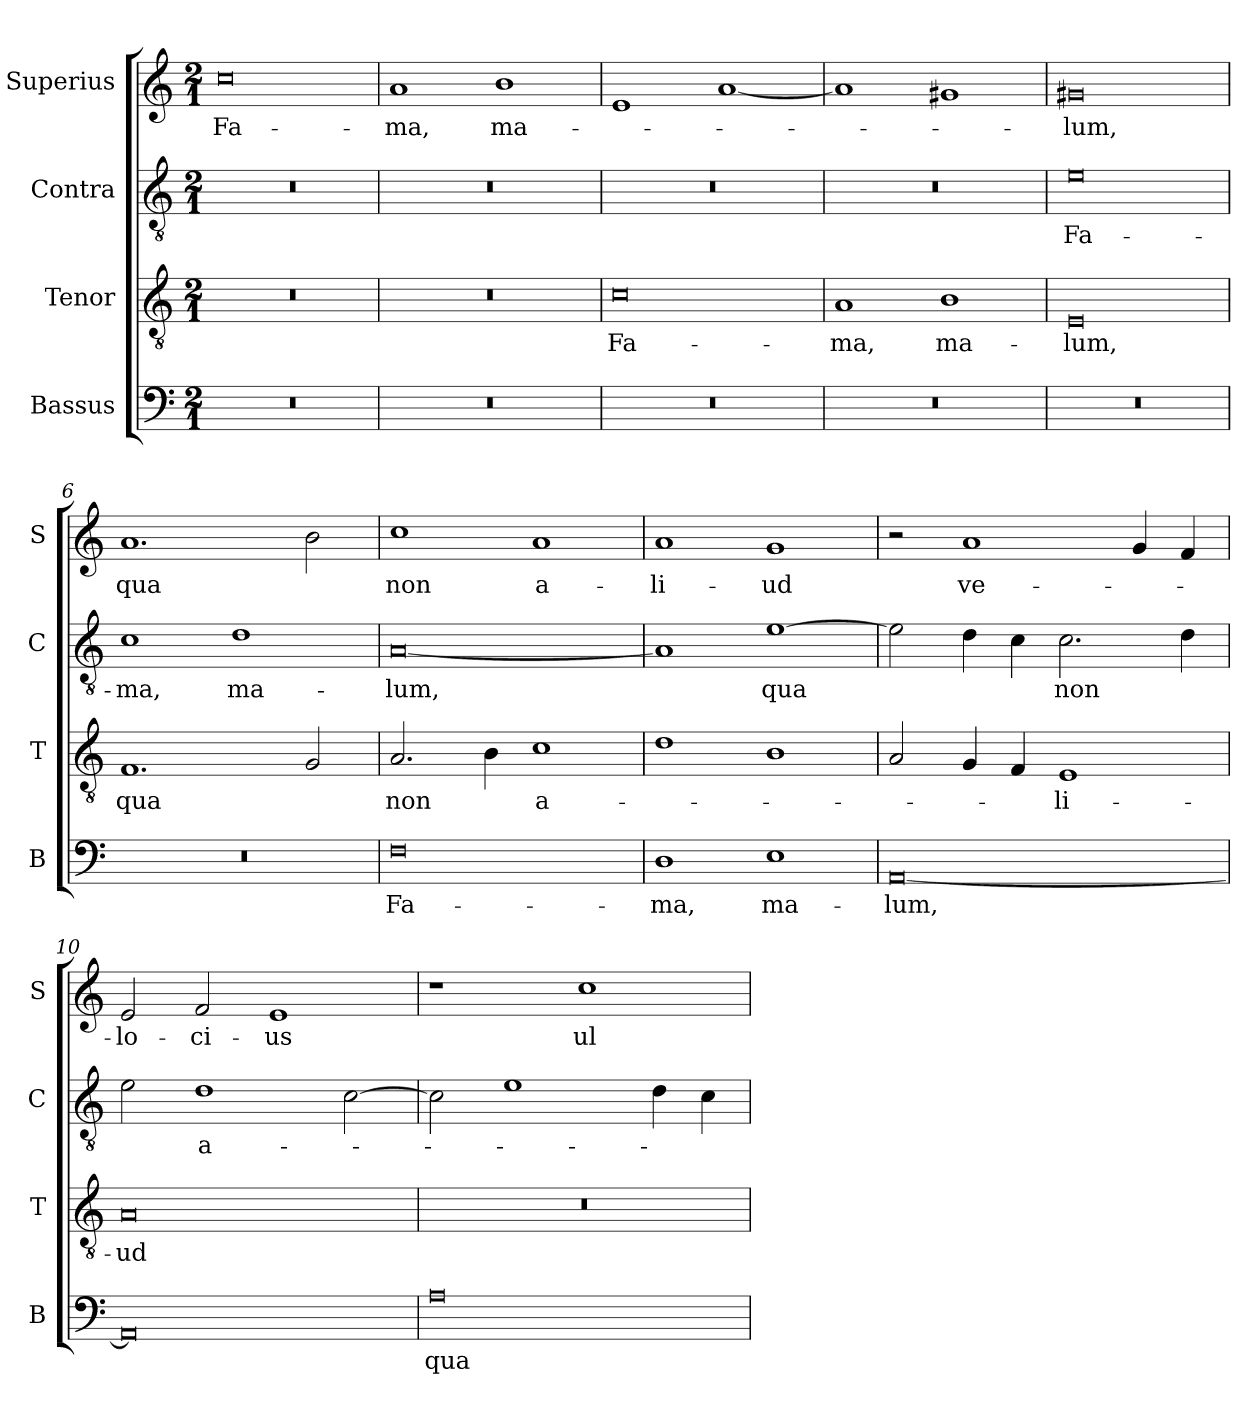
**kern	**text	**kern	**text	**kern	**text	**kern	**text
*part4	*part4	*part3	*part3	*part2	*part2	*part1	*part1
*staff4	*staff4	*staff3	*staff3	*staff2	*staff2	*staff1	*staff1
*I"Bassus	*	*I"Tenor	*	*I"Contra	*	*I"Superius	*
*I'B	*	*I'T	*	*I'C	*	*I'S	*
*clefF4	*	*clefGv2	*	*clefGv2	*	*clefG2	*
*k[]	*	*k[]	*	*k[]	*	*k[]	*
*M2/1	*	*M2/1	*	*M2/1	*	*M2/1	*
=1	=1	=1	=1	=1	=1	=1	=1
0r	.	0r	.	0r	.	0cc	Fa-
=2	=2	=2	=2	=2	=2	=2	=2
0r	.	0r	.	0r	.	1a	-ma,
.	.	.	.	.	.	1b	ma-
=3	=3	=3	=3	=3	=3	=3	=3
0r	.	0c	Fa-	0r	.	1e	.
.	.	.	.	.	.	[1a	.
=4	=4	=4	=4	=4	=4	=4	=4
0r	.	1A	-ma,	0r	.	1a]	.
.	.	1B	ma-	.	.	1g#X	.
=5	=5	=5	=5	=5	=5	=5	=5
0r	.	0E	-lum,	0e	Fa-	0g#X	-lum,
=6	=6	=6	=6	=6	=6	=6	=6
0r	.	1.F	qua	1c	-ma,	1.a	qua
.	.	.	.	1d	ma-	.	.
.	.	2G/	.	.	.	2b\	.
=7	=7	=7	=7	=7	=7	=7	=7
0F	Fa-	2.A/	non	[0A	-lum,	1cc	non
.	.	4B\	.	.	.	.	.
.	.	1c	a-	.	.	1a	a-
=8	=8	=8	=8	=8	=8	=8	=8
1D	-ma,	1d	.	1A]	.	1a	-li-
1E	ma-	1B	.	[1e	qua	1g	-ud
=9	=9	=9	=9	=9	=9	=9	=9
[0AA	-lum,	2A/	.	2e\]	.	2r	.
.	.	4G/	.	4d\	.	1a	ve-
.	.	4F/	.	4c\	.	.	.
.	.	1E	-li-	2.c\	non	.	.
.	.	.	.	.	.	4g/	.
.	.	.	.	4d\	.	4f/	.
=10	=10	=10	=10	=10	=10	=10	=10
0AA]	.	0A	-ud	2e\	.	2e/	-lo-
.	.	.	.	1d	a-	2f/	-ci-
.	.	.	.	.	.	1e	-us
.	.	.	.	[2c\	.	.	.
=11	=11	=11	=11	=11	=11	=11	=11
0A	qua	0r	.	2c\]	.	1r	.
.	.	.	.	1e	.	.	.
.	.	.	.	.	.	1cc	ul-
.	.	.	.	4d\	.	.	.
.	.	.	.	4c\	.	.	.
=	=	=	=	=	=	=	=
*-	*-	*-	*-	*-	*-	*-	*-
